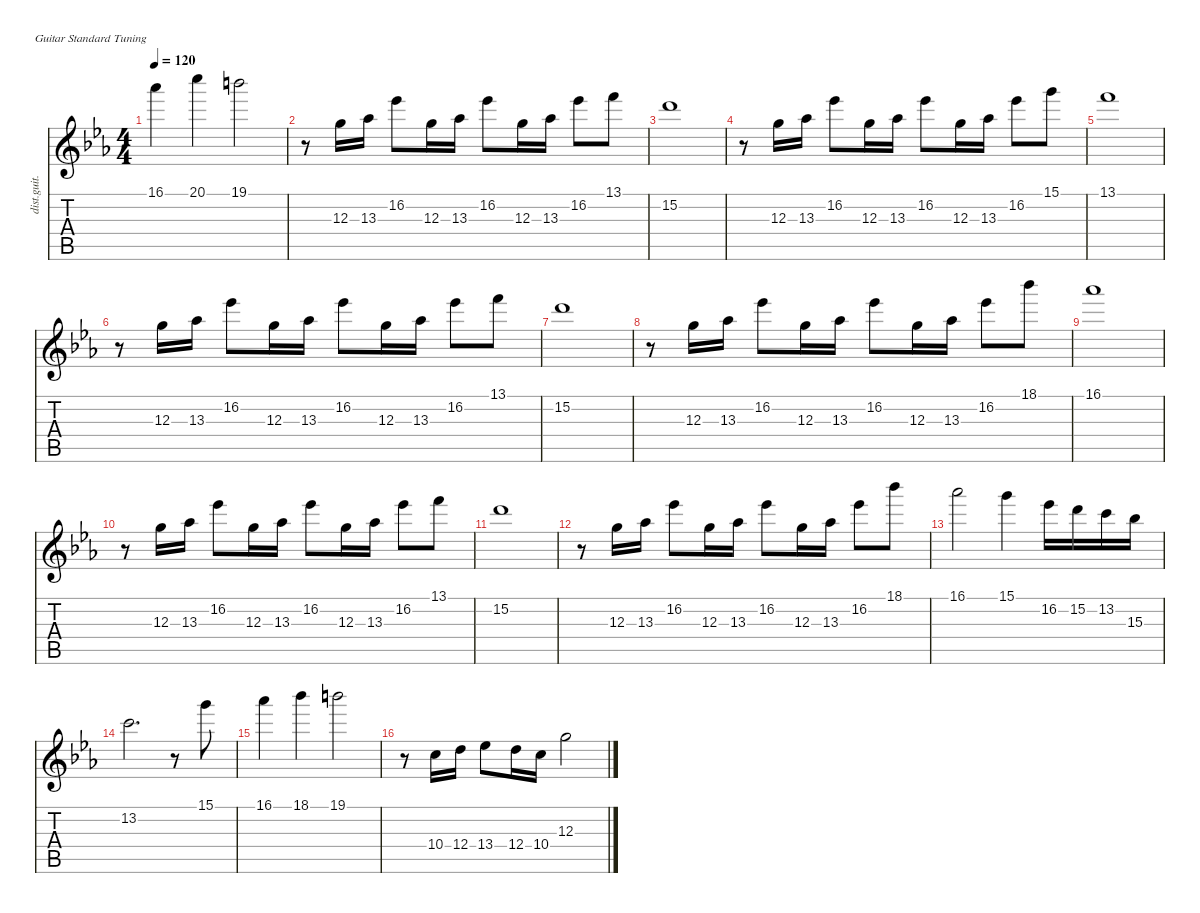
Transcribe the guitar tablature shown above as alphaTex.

\defaultSystemsLayout 4
\hideDynamics
\bracketExtendMode nobrackets
\otherSystemsTrackNameOrientation horizontal
\track ("Lead" "dist.guit.") {mute instrument distortionguitar}
\staff {score tabs}
\tuning (E4 B3 G3 D3 A2 E2)
\ts (4 4)
\tempo 120
\clef g2
\ks eb
16.1{acc b}.4{dy f beam Down} 20.1{acc forcenatural}.4{beam Down} 19.1{acc forcenatural}.2{beam Down} |
r.8{beam Down} 12.3{acc forcenatural}.16{beam Down} 13.3{acc b}.16{beam Down} 16.2{acc b}.8{beam Down} 12.3{acc forcenatural}.16{beam Down} 13.3{acc b}.16{beam Down} 16.2{acc b}.8{beam Down} 12.3{acc forcenatural}.16{beam Down} 13.3{acc b}.16{beam Down} 16.2{acc b}.8{beam Down} 13.1{acc forcenatural}.8{beam Down} |
15.2{acc forcenatural}.1{beam Down} |
r.8{beam Down} 12.3{acc forcenatural}.16{beam Down} 13.3{acc b}.16{beam Down} 16.2{acc b}.8{beam Down} 12.3{acc forcenatural}.16{beam Down} 13.3{acc b}.16{beam Down} 16.2{acc b}.8{beam Down} 12.3{acc forcenatural}.16{beam Down} 13.3{acc b}.16{beam Down} 16.2{acc b}.8{beam Down} 15.1{acc forcenatural}.8{beam Down} |
13.1{acc forcenatural}.1{beam Down} |
r.8{beam Down} 12.3{acc forcenatural}.16{beam Down} 13.3{acc b}.16{beam Down} 16.2{acc b}.8{beam Down} 12.3{acc forcenatural}.16{beam Down} 13.3{acc b}.16{beam Down} 16.2{acc b}.8{beam Down} 12.3{acc forcenatural}.16{beam Down} 13.3{acc b}.16{beam Down} 16.2{acc b}.8{beam Down} 13.1{acc forcenatural}.8{beam Down} |
15.2{acc forcenatural}.1{beam Down} |
r.8{beam Down} 12.3{acc forcenatural}.16{beam Down} 13.3{acc b}.16{beam Down} 16.2{acc b}.8{beam Down} 12.3{acc forcenatural}.16{beam Down} 13.3{acc b}.16{beam Down} 16.2{acc b}.8{beam Down} 12.3{acc forcenatural}.16{beam Down} 13.3{acc b}.16{beam Down} 16.2{acc b}.8{beam Down} 18.1{acc b}.8{beam Down} |
16.1{acc b}.1{beam Down} |
r.8{beam Down} 12.3{acc forcenatural}.16{beam Down} 13.3{acc b}.16{beam Down} 16.2{acc b}.8{beam Down} 12.3{acc forcenatural}.16{beam Down} 13.3{acc b}.16{beam Down} 16.2{acc b}.8{beam Down} 12.3{acc forcenatural}.16{beam Down} 13.3{acc b}.16{beam Down} 16.2{acc b}.8{beam Down} 13.1{acc forcenatural}.8{beam Down} |
15.2{acc forcenatural}.1{beam Down} |
r.8{beam Down} 12.3{acc forcenatural}.16{beam Down} 13.3{acc b}.16{beam Down} 16.2{acc b}.8{beam Down} 12.3{acc forcenatural}.16{beam Down} 13.3{acc b}.16{beam Down} 16.2{acc b}.8{beam Down} 12.3{acc forcenatural}.16{beam Down} 13.3{acc b}.16{beam Down} 16.2{acc b}.8{beam Down} 18.1{acc b}.8{beam Down} |
16.1{acc b}.2{beam Down} 15.1{acc forcenatural}.4{beam Down} 16.2{acc b}.16{beam Down} 15.2{acc forcenatural}.16{beam Down} 13.2{acc forcenatural}.16{beam Down} 15.3{acc b}.16{beam Down} |
13.2{acc forcenatural}.2{d beam Down} r.8{beam Down} 15.1{acc forcenatural}.8{beam Down} |
16.1{acc b}.4{beam Down} 18.1{acc b}.4{beam Down} 19.1{acc forcenatural}.2{beam Down} |
r.8{beam Down} 10.4{acc forcenatural}.16{beam Down} 12.4{acc forcenatural}.16{beam Down} 13.4{acc b}.8{beam Down} 12.4{acc forcenatural}.16{beam Down} 10.4{acc forcenatural}.16{beam Down} 12.3{acc forcenatural}.2{beam Down}
